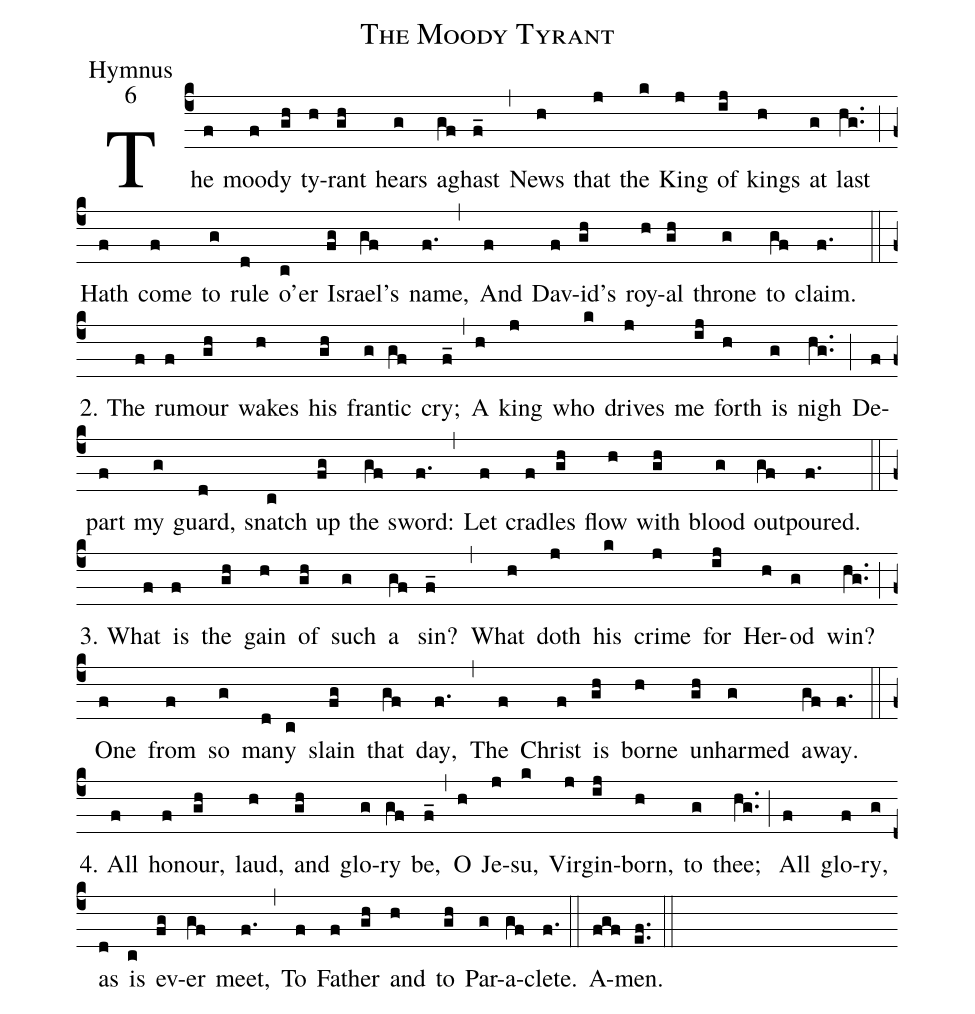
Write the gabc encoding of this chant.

name: The Moody Tyrant;
office-part: Hymnus;
mode: 6;
%%
(c4)The(f) mood(f)y(gh) ty(h)rant(gh) hears(g) a(gf)ghast(f_) (,)
News(h) that(j) the(k) King(j) of(ij) kings(h) at(g) last(hg..) (;)
Hath(f) come(f) to(g) rule(d) o'er(c) Is(fg)rael's(gf) name,(f.) (,)
And(f) Dav(f)id's(gh) roy(h)al(gh) throne(g) to(gf) claim.(f.) (::)

2. The(f) ru(f)mour(gh) wakes(h) his(gh) fran(g)tic(gf) cry;(f_) (,)
A(h) king(j) who(k) drives(j) me(ij) forth(h) is(g) nigh(hg..) (;)
De(f)part(f) my(g) guard,(d) snatch(c) up(fg) the(gf) sword:(f.) (,)
Let(f) cra(f)dles(gh) flow(h) with(gh) blood(g) out(gf)poured.(f.) (::)

3. What(f) is(f) the(gh) gain(h) of(gh) such(g) a(gf) sin?(f_) (,)
What(h) doth(j) his(k) crime(j) for(ij) Her(h)od(g) win?(hg..) (;)
One(f) from(f) so(g) man(d)y(c) slain(fg) that(gf) day,(f.) (,)
The(f) Christ(f) is(gh) borne(h) un(gh)harmed(g) a(gf)way.(f.) (::)

4. All(f) hon(f)our,(gh) laud,(h) and(gh) glo(g)ry(gf) be,(f_) (,)
O(h) Je(j)su,(k) Vir(j)gin-(ij)born,(h) to(g) thee;(hg..) (;)
All(f) glo(f)ry,(g) as(d) is(c) ev(fg)er(gf) meet,(f.) (,)
To(f) Fa(f)ther(gh) and(h) to(gh) Par(g)a(gf)clete.(f.) (::)
A(fgf)men.(ef..) (::)
